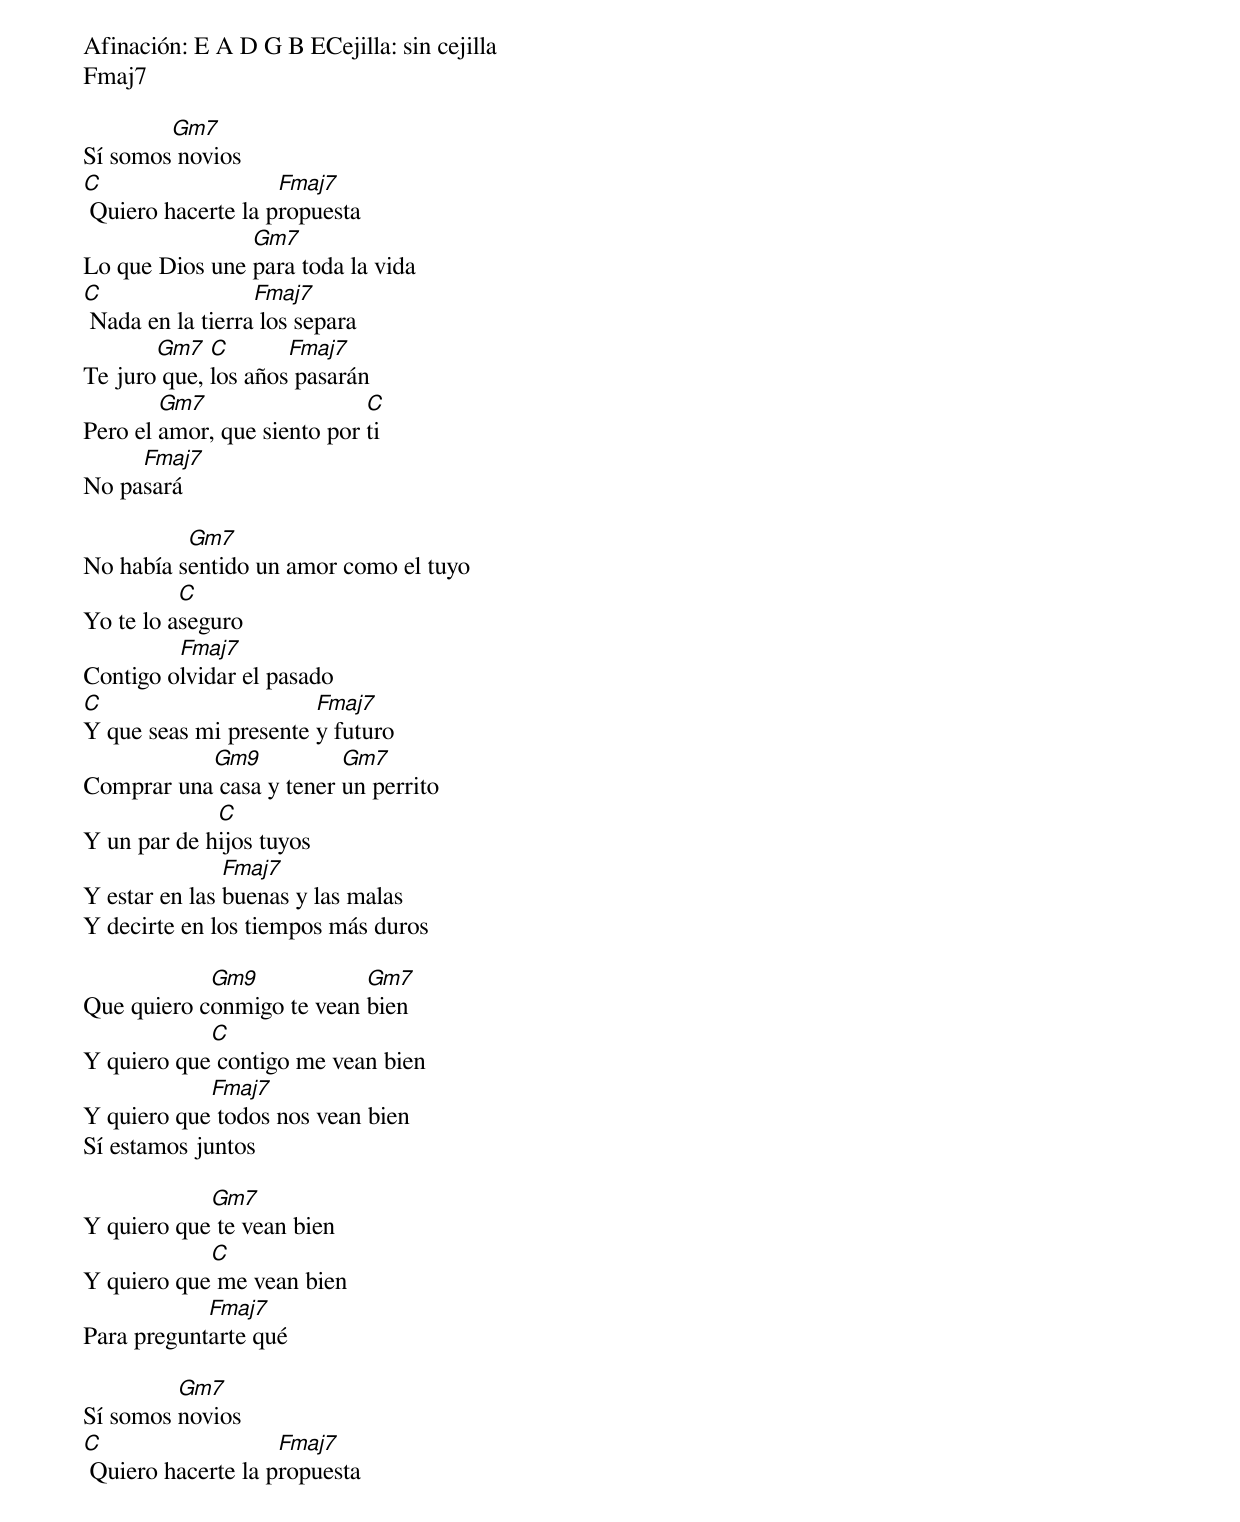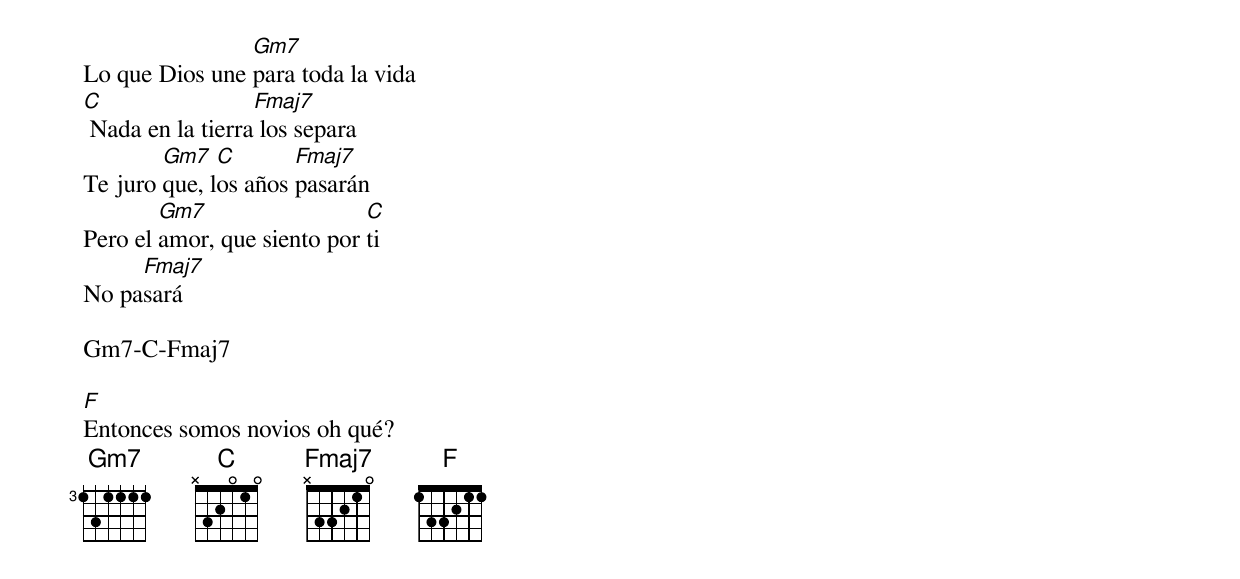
Afinación: E A D G B ECejilla: sin cejilla
Fmaj7

        Gm7
Sí somos novios
C                   Fmaj7
 Quiero hacerte la propuesta
                Gm7
Lo que Dios une para toda la vida
C                 Fmaj7
 Nada en la tierra los separa
       Gm7   C       Fmaj7
Te juro que, los años pasarán
        Gm7                  C
Pero el amor, que siento por ti
     Fmaj7
No pasará

          Gm7
No había sentido un amor como el tuyo
          C
Yo te lo aseguro
         Fmaj7
Contigo olvidar el pasado
C                      Fmaj7
Y que seas mi presente y futuro
           Gm9           Gm7
Comprar una casa y tener un perrito
             C
Y un par de hijos tuyos
               Fmaj7
Y estar en las buenas y las malas
Y decirte en los tiempos más duros

            Gm9            Gm7
Que quiero conmigo te vean bien
            C
Y quiero que contigo me vean bien
            Fmaj7
Y quiero que todos nos vean bien
Sí estamos juntos

            Gm7
Y quiero que te vean bien
            C
Y quiero que me vean bien
            Fmaj7
Para preguntarte qué

         Gm7
Sí somos novios
C                   Fmaj7
 Quiero hacerte la propuesta
                Gm7
Lo que Dios une para toda la vida
C                 Fmaj7
 Nada en la tierra los separa
        Gm7   C       Fmaj7
Te juro que, los años pasarán
        Gm7                  C
Pero el amor, que siento por ti
     Fmaj7
No pasará

Gm7-C-Fmaj7

F
Entonces somos novios oh qué?
